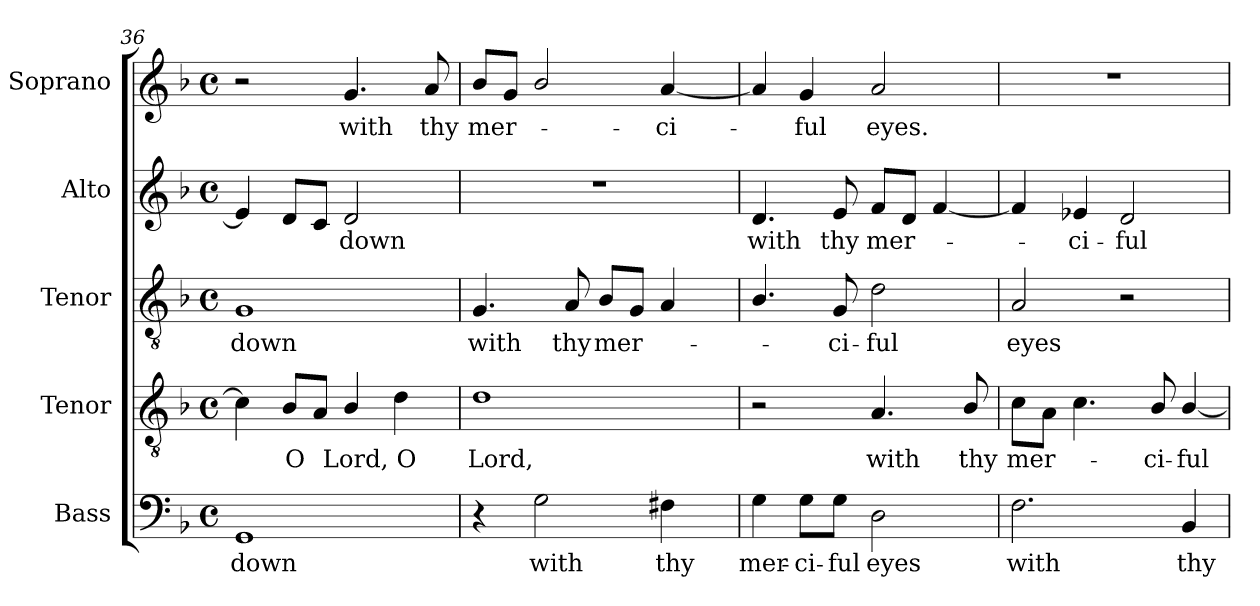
**kern	**text	**kern	**text	**kern	**text	**kern	**text	**kern	**text
*part5	*part5	*part4	*part4	*part3	*part3	*part2	*part2	*part1	*part1
*staff5	*staff5	*staff4	*staff4	*staff3	*staff3	*staff2	*staff2	*staff1	*staff1
*I"Bass	*	*I"Tenor	*	*I"Tenor	*	*I"Alto	*	*I"Soprano	*
*I'B.	*	*I'T.	*	*I'T.	*	*I'A.	*	*I'S.	*
*clefF4	*	*clefGv2	*	*clefGv2	*	*clefG2	*	*clefG2	*
*	*	*ITrd7c12	*	*ITrd7c12	*	*	*	*	*
*k[b-]	*	*k[b-]	*	*k[b-]	*	*k[b-]	*	*k[b-]	*
*F:	*	*F:	*	*F:	*	*F:	*	*F:	*
*M4/4	*	*M4/4	*	*M4/4	*	*M4/4	*	*M4/4	*
*met(c)	*	*met(c)	*	*met(c)	*	*met(c)	*	*met(c)	*
=36	=36	=36	=36	=36	=36	=36	=36	=36	=36
!	!LO:LY:b:color=#000000	!	!	!	!	!	!	!	!
!	!	!	!	!	!LO:LY:b:color=#000000	!	!	!	!
1GGi	down	4Ci\]	.	1GGi	down	4e-i/]	.	2r	.
!	!	!	!LO:LY:b:color=#000000	!	!	!	!	!	!
.	.	8BB-i/L	O	.	.	8di/L	.	.	.
.	.	8AAi/J	.	.	.	8ci/J	.	.	.
!	!	!	!LO:LY:b:color=#000000	!	!	!	!	!	!
!	!	!	!	!	!	!	!LO:LY:b:color=#000000	!	!
!	!	!	!	!	!	!	!	!	!LO:LY:b:color=#000000
.	.	4BB-i/	Lord,	.	.	2di/	down	4.gi/	with
!	!	!	!LO:LY:b:color=#000000	!	!	!	!	!	!
.	.	4Di\	O	.	.	.	.	.	.
!	!	!	!	!	!	!	!	!	!LO:LY:b:color=#000000
.	.	.	.	.	.	.	.	8ai/	thy
=37	=37	=37	=37	=37	=37	=37	=37	=37	=37
!	!	!	!LO:LY:b:color=#000000	!	!	!	!	!	!
!	!	!	!	!	!LO:LY:b:color=#000000	!	!	!	!
!	!	!	!	!	!	!	!	!	!LO:LY:b:color=#000000
4r	.	1Di	Lord,	4.GGi/	with	1r	.	8b-i/L	mer-
.	.	.	.	.	.	.	.	8gi/J	.
!	!LO:LY:b:color=#000000	!	!	!	!	!	!	!	!
2Gi\	with	.	.	.	.	.	.	2b-i/	.
!	!	!	!	!	!LO:LY:b:color=#000000	!	!	!	!
.	.	.	.	8AAi/	thy	.	.	.	.
!	!	!	!	!	!LO:LY:b:color=#000000	!	!	!	!
.	.	.	.	8BB-i/L	mer-	.	.	.	.
.	.	.	.	8GGi/J	.	.	.	.	.
!	!LO:LY:b:color=#000000	!	!	!	!	!	!	!	!
!	!	!	!	!	!	!	!	!	!LO:LY:b:color=#000000
4F#Xi\	thy	.	.	4AAi/	.	.	.	[4ai/	-ci-
=38	=38	=38	=38	=38	=38	=38	=38	=38	=38
!	!LO:LY:b:color=#000000	!	!	!	!	!	!	!	!
!	!	!	!	!	!	!	!LO:LY:b:color=#000000	!	!
4Gi\	mer-	2r	.	4.BB-i/	.	4.di/	with	4ai/]	.
!	!LO:LY:b:color=#000000	!	!	!	!	!	!	!	!
!	!	!	!	!	!	!	!	!	!LO:LY:b:color=#000000
8Gi\L	-ci-	.	.	.	.	.	.	4gi/	-ful
!	!LO:LY:b:color=#000000	!	!	!	!	!	!	!	!
!	!	!	!	!	!LO:LY:b:color=#000000	!	!	!	!
!	!	!	!	!	!	!	!LO:LY:b:color=#000000	!	!
8Gi\J	-ful	.	.	8GGi/	-ci-	8ei/	thy	.	.
!	!LO:LY:b:color=#000000	!	!	!	!	!	!	!	!
!	!	!	!LO:LY:b:color=#000000	!	!	!	!	!	!
!	!	!	!	!	!LO:LY:b:color=#000000	!	!	!	!
!	!	!	!	!	!	!	!LO:LY:b:color=#000000	!	!
!	!	!	!	!	!	!	!	!	!LO:LY:b:color=#000000
2Di\	eyes	4.AAi/	with	2Di\	-ful	8fi/L	mer-	2ai/	eyes.
.	.	.	.	.	.	8di/J	.	.	.
.	.	.	.	.	.	[4fi/	.	.	.
!	!	!	!LO:LY:b:color=#000000	!	!	!	!	!	!
.	.	8BB-i/	thy	.	.	.	.	.	.
=39	=39	=39	=39	=39	=39	=39	=39	=39	=39
!	!LO:LY:b:color=#000000	!	!	!	!	!	!	!	!
!	!	!	!LO:LY:b:color=#000000	!	!	!	!	!	!
!	!	!	!	!	!LO:LY:b:color=#000000	!	!	!	!
2.Fi\	with	8Ci\L	mer-	2AAi/	eyes	4fi/]	.	1r	.
.	.	8AAi\J	.	.	.	.	.	.	.
!	!	!	!	!	!	!	!LO:LY:b:color=#000000	!	!
.	.	4.Ci\	.	.	.	4e-Xi/	-ci-	.	.
!	!	!	!	!	!	!	!LO:LY:b:color=#000000	!	!
.	.	.	.	2r	.	2di/	-ful	.	.
!	!	!	!LO:LY:b:color=#000000	!	!	!	!	!	!
.	.	8BB-i/	-ci-	.	.	.	.	.	.
!	!LO:LY:b:color=#000000	!	!	!	!	!	!	!	!
!	!	!	!LO:LY:b:color=#000000	!	!	!	!	!	!
4BB-i/	thy	[4BB-i/	-ful	.	.	.	.	.	.
=	=	=	=	=	=	=	=	=	=
*-	*-	*-	*-	*-	*-	*-	*-	*-	*-
